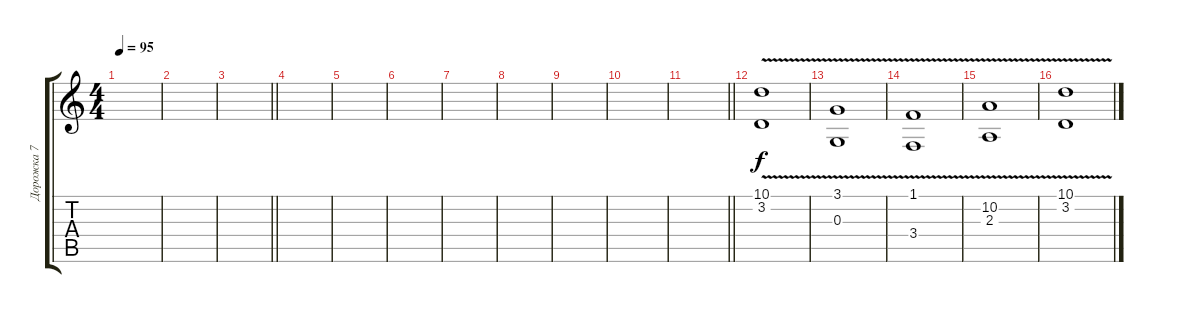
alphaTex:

\track ("Дорожка 7" "Дорожка 7") {instrument choiraahs}
\staff {score tabs}
\tuning (E4 B3 G3 D3 A2 E2) {hide}
\ts (4 4)
\tempo 95
\clef g2
\ks c
|
|
\barLineRight lightlight
|
|
|
|
|
|
|
|
\barLineRight lightlight
|
(10.1{v} 3.2{v}).1 |
(3.1{v} 0.3{v}).1 |
(1.1{v} 3.4{v}).1 |
(10.2{v} 2.3{v}).1 |
(10.1{v} 3.2{v}).1
